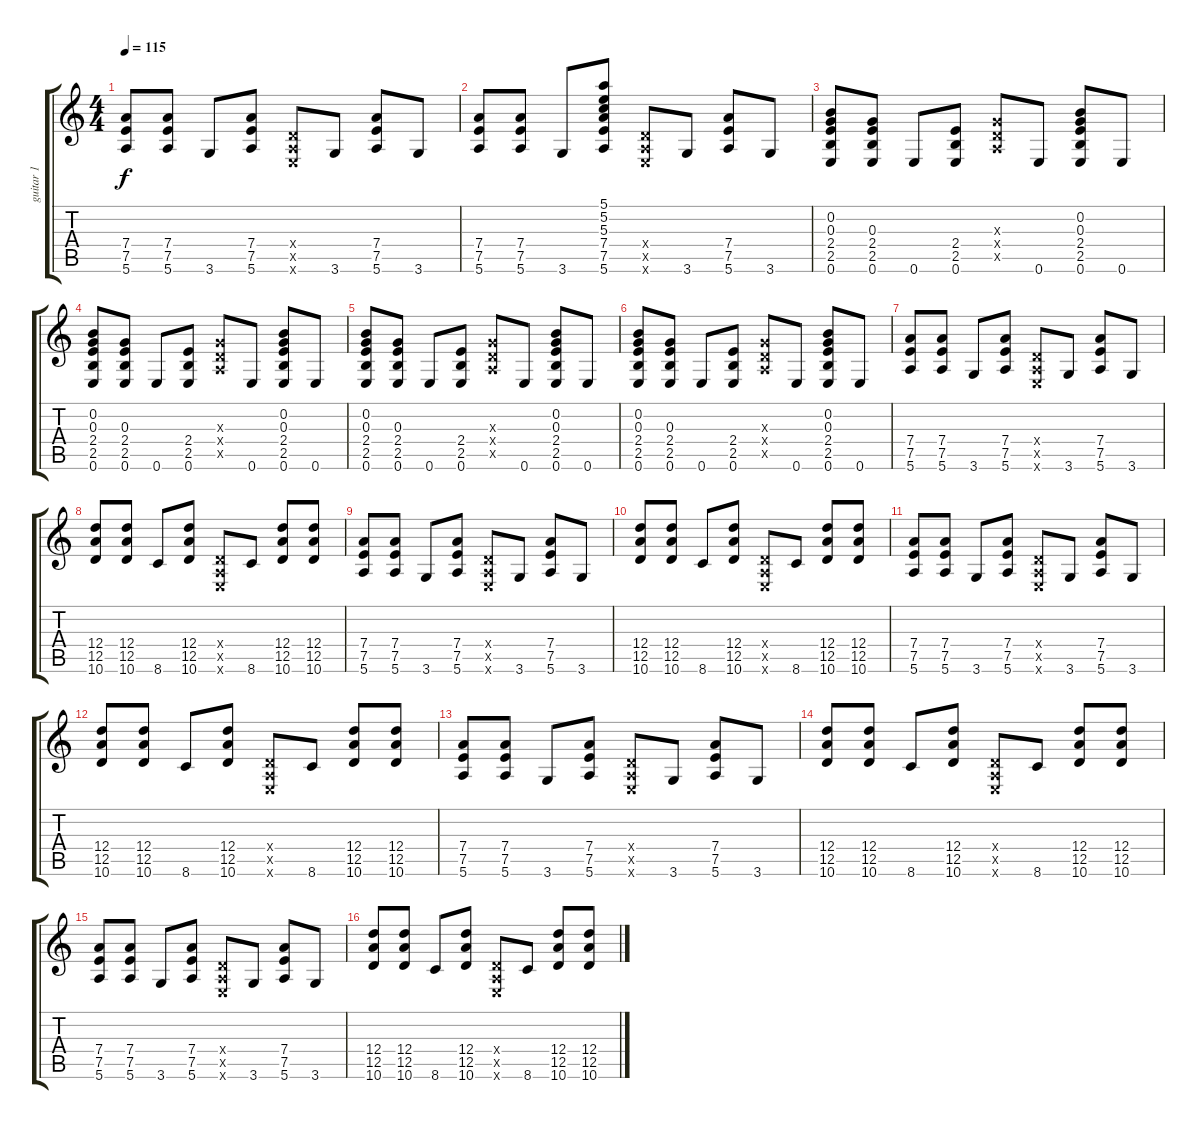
\track ("guitar 1" "guitar 1") {instrument overdrivenguitar}
\staff {score tabs}
\tuning (E4 B3 G3 D3 A2 E2) {hide}
\ts (4 4)
\tempo 115
\clef g2
\ks c
(7.4 7.5 5.6).8{dy f} (7.4 7.5 5.6).8 3.6.8 (7.4 7.5 5.6).8 (0.4{x} 0.5{x} 0.6{x}).8 3.6.8 (7.4 7.5 5.6).8 3.6.8 |
(7.4 7.5 5.6).8 (7.4 7.5 5.6).8 3.6.8 (5.1 5.2 5.3 7.4 7.5 5.6).8 (0.4{x} 0.5{x} 0.6{x}).8 3.6.8 (7.4 7.5 5.6).8 3.6.8 |
(0.2 0.3 2.4 2.5 0.6).8 (0.3 2.4 2.5 0.6).8 0.6.8 (2.4 2.5 0.6).8 (0.3{x} 0.4{x} 0.5{x}).8 0.6.8 (0.2 0.3 2.4 2.5 0.6).8 0.6.8 |
(0.2 0.3 2.4 2.5 0.6).8 (0.3 2.4 2.5 0.6).8 0.6.8 (2.4 2.5 0.6).8 (0.3{x} 0.4{x} 0.5{x}).8 0.6.8 (0.2 0.3 2.4 2.5 0.6).8 0.6.8 |
(0.2 0.3 2.4 2.5 0.6).8 (0.3 2.4 2.5 0.6).8 0.6.8 (2.4 2.5 0.6).8 (0.3{x} 0.4{x} 0.5{x}).8 0.6.8 (0.2 0.3 2.4 2.5 0.6).8 0.6.8 |
(0.2 0.3 2.4 2.5 0.6).8 (0.3 2.4 2.5 0.6).8 0.6.8 (2.4 2.5 0.6).8 (0.3{x} 0.4{x} 0.5{x}).8 0.6.8 (0.2 0.3 2.4 2.5 0.6).8 0.6.8 |
(7.4 7.5 5.6).8 (7.4 7.5 5.6).8 3.6.8 (7.4 7.5 5.6).8 (0.4{x} 0.5{x} 0.6{x}).8 3.6.8 (7.4 7.5 5.6).8 3.6.8 |
(12.4 12.5 10.6).8 (12.4 12.5 10.6).8 8.6.8 (12.4 12.5 10.6).8 (0.4{x} 0.5{x} 0.6{x}).8 8.6.8 (12.4 12.5 10.6).8 (12.4 12.5 10.6).8 |
(7.4 7.5 5.6).8 (7.4 7.5 5.6).8 3.6.8 (7.4 7.5 5.6).8 (0.4{x} 0.5{x} 0.6{x}).8 3.6.8 (7.4 7.5 5.6).8 3.6.8 |
(12.4 12.5 10.6).8 (12.4 12.5 10.6).8 8.6.8 (12.4 12.5 10.6).8 (0.4{x} 0.5{x} 0.6{x}).8 8.6.8 (12.4 12.5 10.6).8 (12.4 12.5 10.6).8 |
(7.4 7.5 5.6).8 (7.4 7.5 5.6).8 3.6.8 (7.4 7.5 5.6).8 (0.4{x} 0.5{x} 0.6{x}).8 3.6.8 (7.4 7.5 5.6).8 3.6.8 |
(12.4 12.5 10.6).8 (12.4 12.5 10.6).8 8.6.8 (12.4 12.5 10.6).8 (0.4{x} 0.5{x} 0.6{x}).8 8.6.8 (12.4 12.5 10.6).8 (12.4 12.5 10.6).8 |
(7.4 7.5 5.6).8 (7.4 7.5 5.6).8 3.6.8 (7.4 7.5 5.6).8 (0.4{x} 0.5{x} 0.6{x}).8 3.6.8 (7.4 7.5 5.6).8 3.6.8 |
(12.4 12.5 10.6).8 (12.4 12.5 10.6).8 8.6.8 (12.4 12.5 10.6).8 (0.4{x} 0.5{x} 0.6{x}).8 8.6.8 (12.4 12.5 10.6).8 (12.4 12.5 10.6).8 |
(7.4 7.5 5.6).8 (7.4 7.5 5.6).8 3.6.8 (7.4 7.5 5.6).8 (0.4{x} 0.5{x} 0.6{x}).8 3.6.8 (7.4 7.5 5.6).8 3.6.8 |
(12.4 12.5 10.6).8 (12.4 12.5 10.6).8 8.6.8 (12.4 12.5 10.6).8 (0.4{x} 0.5{x} 0.6{x}).8 8.6.8 (12.4 12.5 10.6).8 (12.4 12.5 10.6).8
